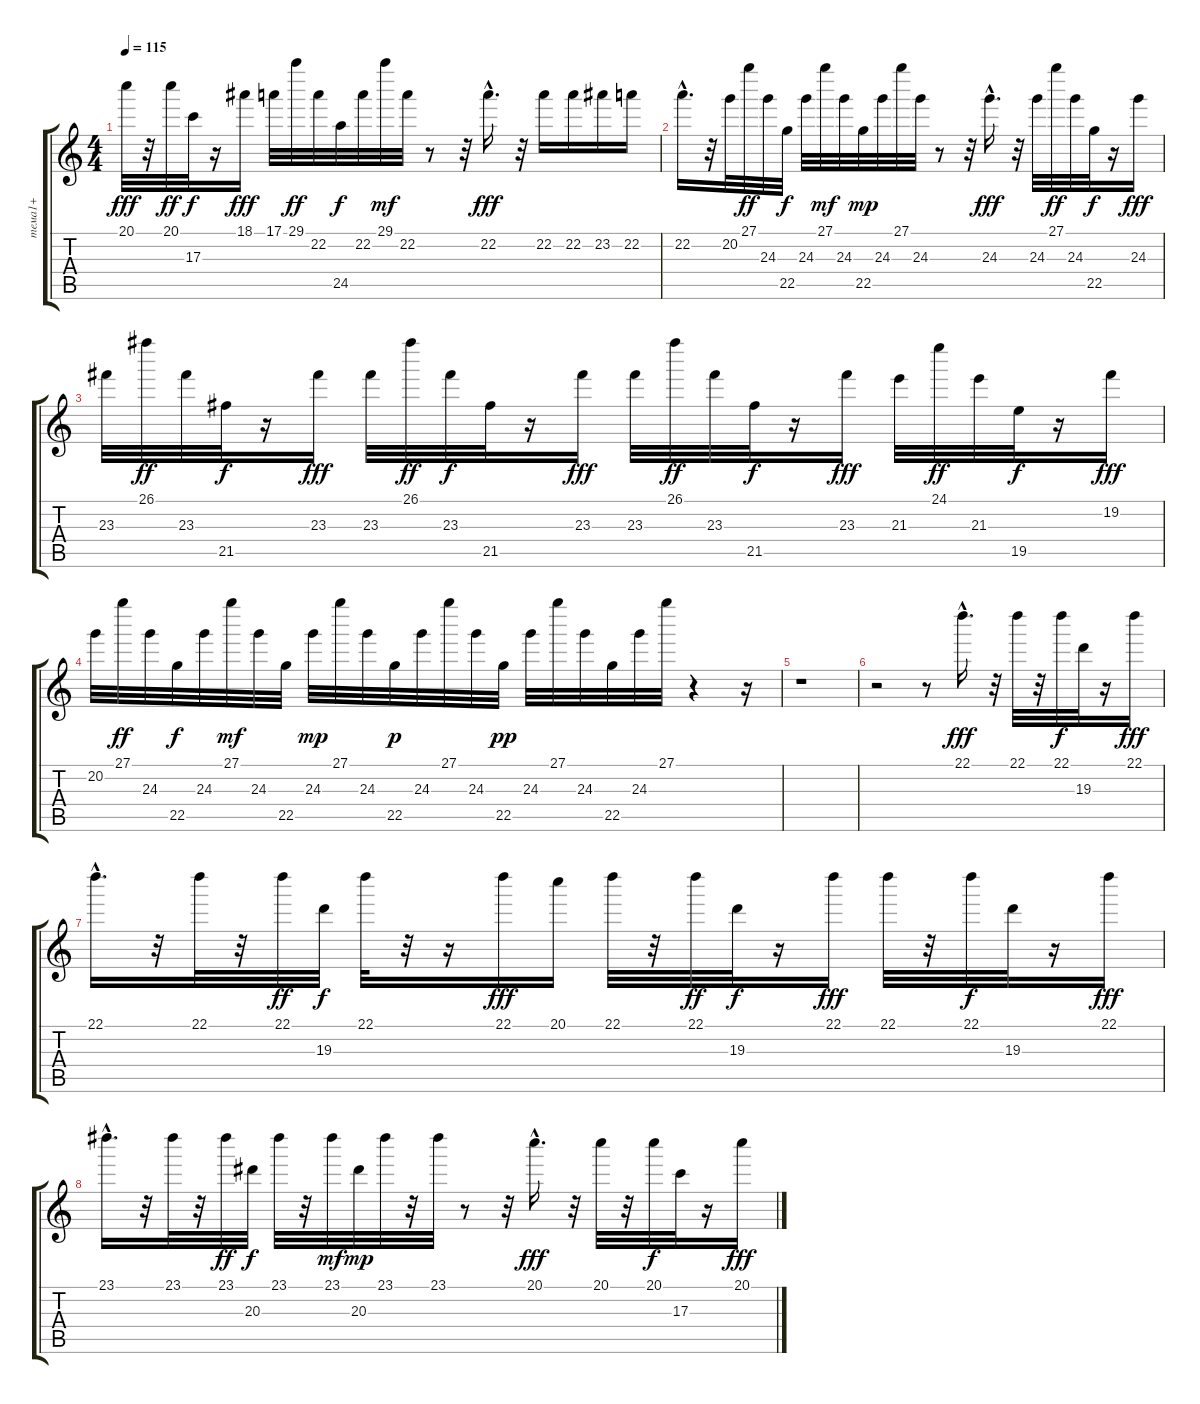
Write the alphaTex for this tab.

\track ("тема1+" "тема1+") {instrument distortionguitar}
\staff {score tabs}
\tuning (E4 B3 G3 D3 A2 E2) {hide}
\ts (4 4)
\tempo 115
\clef g2
\ks c
20.1.32{dy fff} r.32 20.1.32{dy ff} 17.3.32{dy f} r.16 18.1.16{dy fff} 17.1.32 29.1.32{dy ff} 22.2.32 24.5.32{dy f} 22.2.32 29.1.32{dy mf} 22.2.32 r.8 r.32 22.2{hac}.16{d dy fff} r.32 22.2.16 22.2.16 23.2.16 22.2.16 |
22.2{hac}.16{d} r.32 20.2.32 27.1.32{dy ff} 24.3.32 22.5.32{dy f} 24.3.32 27.1.32{dy mf} 24.3.32 22.5.32{dy mp} 24.3.32 27.1.32 24.3.32 r.8 r.32 24.3{hac}.16{d dy fff} r.32 24.3.32 27.1.32{dy ff} 24.3.32 22.5.32{dy f} r.16 24.3.16{dy fff} |
23.3.32 26.1.32{dy ff} 23.3.32 21.5.32{dy f} r.16 23.3.16{dy fff} 23.3.32 26.1.32{dy ff} 23.3.32{dy f} 21.5.32 r.16 23.3.16{dy fff} 23.3.32 26.1.32{dy ff} 23.3.32 21.5.32{dy f} r.16 23.3.16{dy fff} 21.3.32 24.1.32{dy ff} 21.3.32 19.5.32{dy f} r.16 19.2.16{dy fff} |
20.2.32 27.1.32{dy ff} 24.3.32 22.5.32{dy f} 24.3.32 27.1.32{dy mf} 24.3.32 22.5.32 24.3.32{dy mp} 27.1.32 24.3.32 22.5.32{dy p} 24.3.32 27.1.32 24.3.32 22.5.32{dy pp} 24.3.32 27.1.32 24.3.32 22.5.32 24.3.32 27.1.32 r.4 r.16 |
r.1 |
r.2 r.8 22.1{hac}.16{d dy fff} r.32 22.1.32 r.32 22.1.32{dy f} 19.3.32 r.16 22.1.16{dy fff} |
22.1{hac}.16{d} r.32 22.1.32 r.32 22.1.32{dy ff} 19.3.32{dy f} 22.1.32 r.32 r.16 22.1.16{dy fff} 20.1.16 22.1.32 r.32 22.1.32{dy ff} 19.3.32{dy f} r.16 22.1.16{dy fff} 22.1.32 r.32 22.1.32{dy f} 19.3.32 r.16 22.1.16{dy fff} |
23.1{hac}.16{d} r.32 23.1.32 r.32 23.1.32{dy ff} 20.3.32{dy f} 23.1.32 r.32 23.1.32{dy mf} 20.3.32{dy mp} 23.1.32 r.32 23.1.32 r.8 r.32 20.1{hac}.16{d dy fff} r.32 20.1.32 r.32 20.1.32{dy f} 17.3.32 r.16 20.1.16{dy fff}
